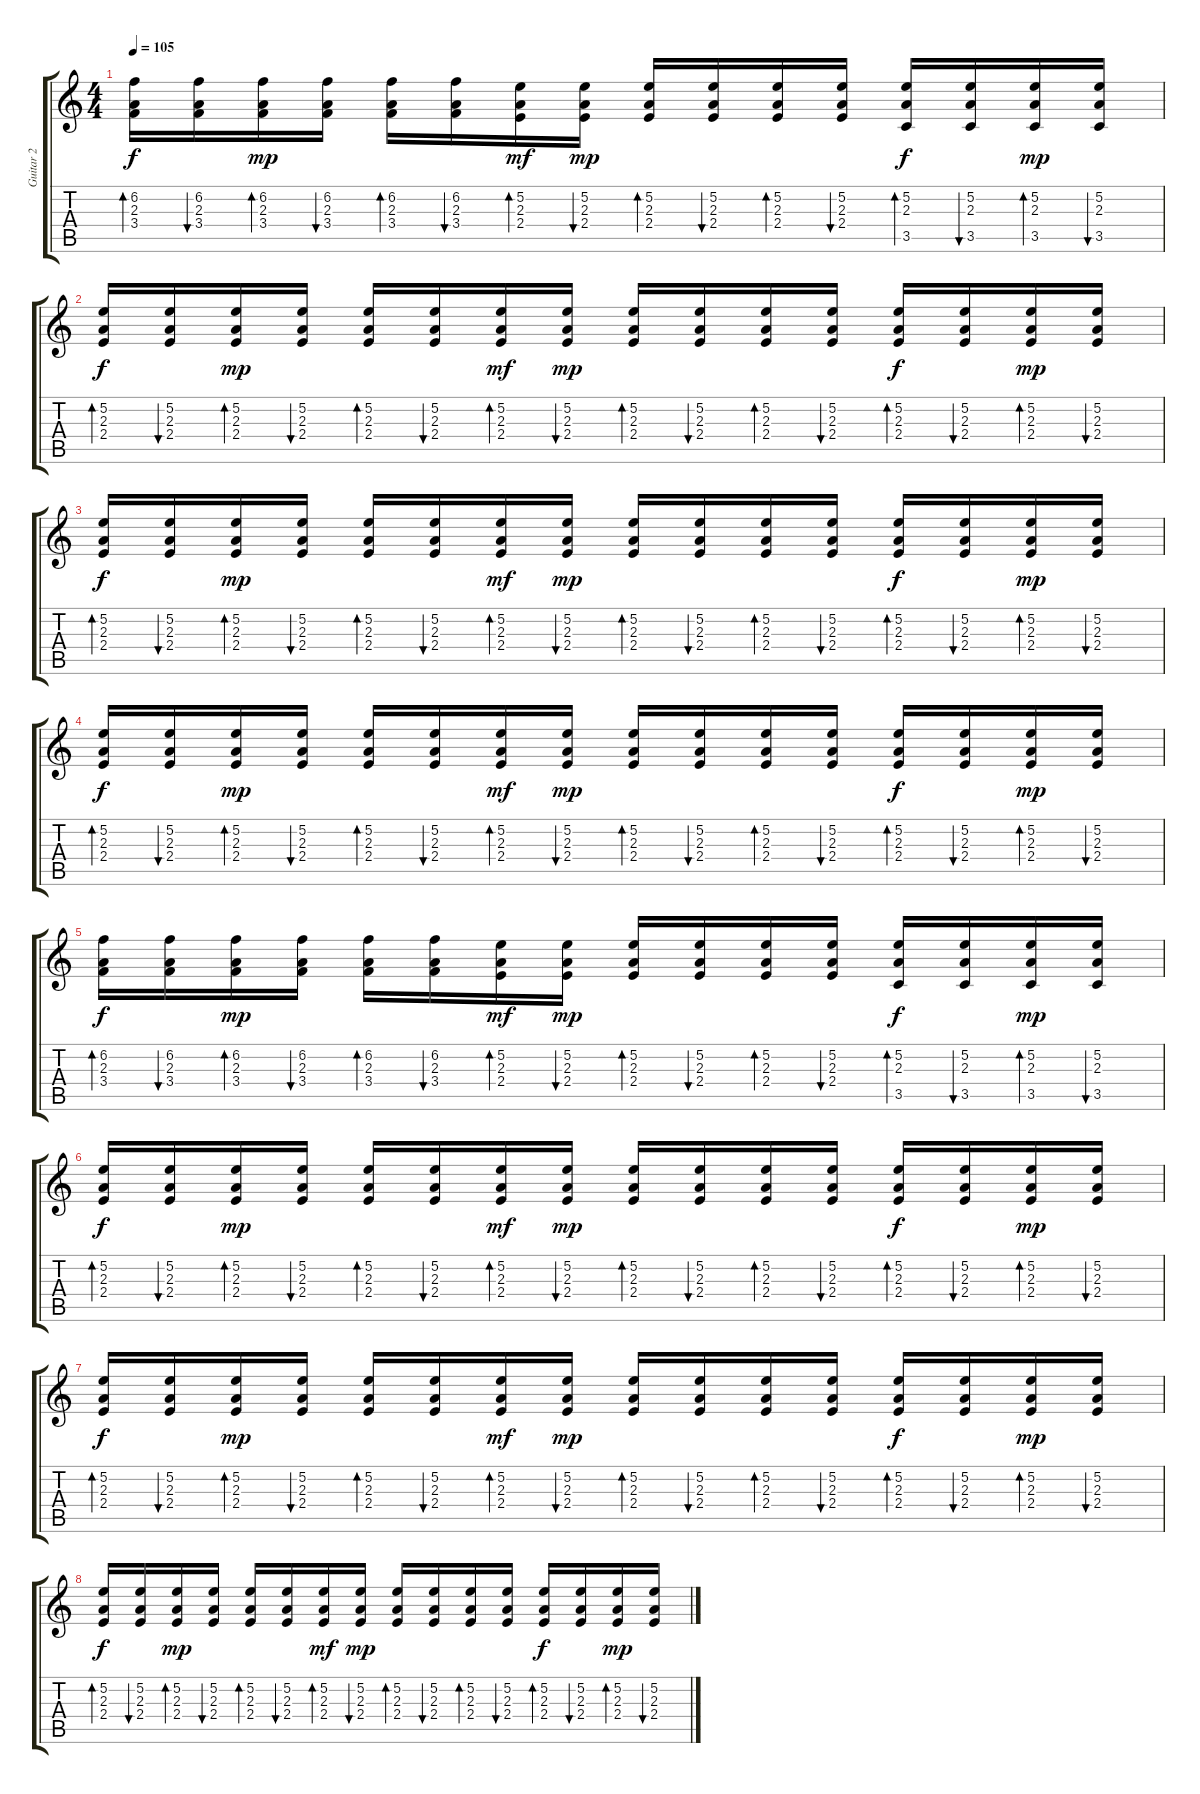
\track ("Guitar 2" "Guitar 2") {instrument distortionguitar}
\staff {score tabs}
\tuning (E4 B3 G3 D3 A2 E2) {hide}
\ts (4 4)
\tempo 105
\clef g2
\ks c
(6.2 2.3 3.4).16{bd 60 dy f} (6.2 2.3 3.4).16{bu 60} (6.2 2.3 3.4).16{bd 60 dy mp} (6.2 2.3 3.4).16{bu 60} (6.2 2.3 3.4).16{bd 60} (6.2 2.3 3.4).16{bu 60} (5.2 2.3 2.4).16{bd 60 dy mf} (5.2 2.3 2.4).16{bu 60 dy mp} (5.2 2.3 2.4).16{bd 60} (5.2 2.3 2.4).16{bu 60} (5.2 2.3 2.4).16{bd 60} (5.2 2.3 2.4).16{bu 60} (5.2 2.3 3.5).16{bd 60 dy f} (5.2 2.3 3.5).16{bu 60} (5.2 2.3 3.5).16{bd 60 dy mp} (5.2 2.3 3.5).16{bu 60} |
(5.2 2.3 2.4).16{bd 60 dy f} (5.2 2.3 2.4).16{bu 60} (5.2 2.3 2.4).16{bd 60 dy mp} (5.2 2.3 2.4).16{bu 60} (5.2 2.3 2.4).16{bd 60} (5.2 2.3 2.4).16{bu 60} (5.2 2.3 2.4).16{bd 60 dy mf} (5.2 2.3 2.4).16{bu 60 dy mp} (5.2 2.3 2.4).16{bd 60} (5.2 2.3 2.4).16{bu 60} (5.2 2.3 2.4).16{bd 60} (5.2 2.3 2.4).16{bu 60} (5.2 2.3 2.4).16{bd 60 dy f} (5.2 2.3 2.4).16{bu 60} (5.2 2.3 2.4).16{bd 60 dy mp} (5.2 2.3 2.4).16{bu 60} |
(5.2 2.3 2.4).16{bd 60 dy f} (5.2 2.3 2.4).16{bu 60} (5.2 2.3 2.4).16{bd 60 dy mp} (5.2 2.3 2.4).16{bu 60} (5.2 2.3 2.4).16{bd 60} (5.2 2.3 2.4).16{bu 60} (5.2 2.3 2.4).16{bd 60 dy mf} (5.2 2.3 2.4).16{bu 60 dy mp} (5.2 2.3 2.4).16{bd 60} (5.2 2.3 2.4).16{bu 60} (5.2 2.3 2.4).16{bd 60} (5.2 2.3 2.4).16{bu 60} (5.2 2.3 2.4).16{bd 60 dy f} (5.2 2.3 2.4).16{bu 60} (5.2 2.3 2.4).16{bd 60 dy mp} (5.2 2.3 2.4).16{bu 60} |
(5.2 2.3 2.4).16{bd 60 dy f} (5.2 2.3 2.4).16{bu 60} (5.2 2.3 2.4).16{bd 60 dy mp} (5.2 2.3 2.4).16{bu 60} (5.2 2.3 2.4).16{bd 60} (5.2 2.3 2.4).16{bu 60} (5.2 2.3 2.4).16{bd 60 dy mf} (5.2 2.3 2.4).16{bu 60 dy mp} (5.2 2.3 2.4).16{bd 60} (5.2 2.3 2.4).16{bu 60} (5.2 2.3 2.4).16{bd 60} (5.2 2.3 2.4).16{bu 60} (5.2 2.3 2.4).16{bd 60 dy f} (5.2 2.3 2.4).16{bu 60} (5.2 2.3 2.4).16{bd 60 dy mp} (5.2 2.3 2.4).16{bu 60} |
(6.2 2.3 3.4).16{bd 60 dy f} (6.2 2.3 3.4).16{bu 60} (6.2 2.3 3.4).16{bd 60 dy mp} (6.2 2.3 3.4).16{bu 60} (6.2 2.3 3.4).16{bd 60} (6.2 2.3 3.4).16{bu 60} (5.2 2.3 2.4).16{bd 60 dy mf} (5.2 2.3 2.4).16{bu 60 dy mp} (5.2 2.3 2.4).16{bd 60} (5.2 2.3 2.4).16{bu 60} (5.2 2.3 2.4).16{bd 60} (5.2 2.3 2.4).16{bu 60} (5.2 2.3 3.5).16{bd 60 dy f} (5.2 2.3 3.5).16{bu 60} (5.2 2.3 3.5).16{bd 60 dy mp} (5.2 2.3 3.5).16{bu 60} |
(5.2 2.3 2.4).16{bd 60 dy f} (5.2 2.3 2.4).16{bu 60} (5.2 2.3 2.4).16{bd 60 dy mp} (5.2 2.3 2.4).16{bu 60} (5.2 2.3 2.4).16{bd 60} (5.2 2.3 2.4).16{bu 60} (5.2 2.3 2.4).16{bd 60 dy mf} (5.2 2.3 2.4).16{bu 60 dy mp} (5.2 2.3 2.4).16{bd 60} (5.2 2.3 2.4).16{bu 60} (5.2 2.3 2.4).16{bd 60} (5.2 2.3 2.4).16{bu 60} (5.2 2.3 2.4).16{bd 60 dy f} (5.2 2.3 2.4).16{bu 60} (5.2 2.3 2.4).16{bd 60 dy mp} (5.2 2.3 2.4).16{bu 60} |
(5.2 2.3 2.4).16{bd 60 dy f} (5.2 2.3 2.4).16{bu 60} (5.2 2.3 2.4).16{bd 60 dy mp} (5.2 2.3 2.4).16{bu 60} (5.2 2.3 2.4).16{bd 60} (5.2 2.3 2.4).16{bu 60} (5.2 2.3 2.4).16{bd 60 dy mf} (5.2 2.3 2.4).16{bu 60 dy mp} (5.2 2.3 2.4).16{bd 60} (5.2 2.3 2.4).16{bu 60} (5.2 2.3 2.4).16{bd 60} (5.2 2.3 2.4).16{bu 60} (5.2 2.3 2.4).16{bd 60 dy f} (5.2 2.3 2.4).16{bu 60} (5.2 2.3 2.4).16{bd 60 dy mp} (5.2 2.3 2.4).16{bu 60} |
(5.2 2.3 2.4).16{bd 60 dy f} (5.2 2.3 2.4).16{bu 60} (5.2 2.3 2.4).16{bd 60 dy mp} (5.2 2.3 2.4).16{bu 60} (5.2 2.3 2.4).16{bd 60} (5.2 2.3 2.4).16{bu 60} (5.2 2.3 2.4).16{bd 60 dy mf} (5.2 2.3 2.4).16{bu 60 dy mp} (5.2 2.3 2.4).16{bd 60} (5.2 2.3 2.4).16{bu 60} (5.2 2.3 2.4).16{bd 60} (5.2 2.3 2.4).16{bu 60} (5.2 2.3 2.4).16{bd 60 dy f} (5.2 2.3 2.4).16{bu 60} (5.2 2.3 2.4).16{bd 60 dy mp} (5.2 2.3 2.4).16{bu 60}
